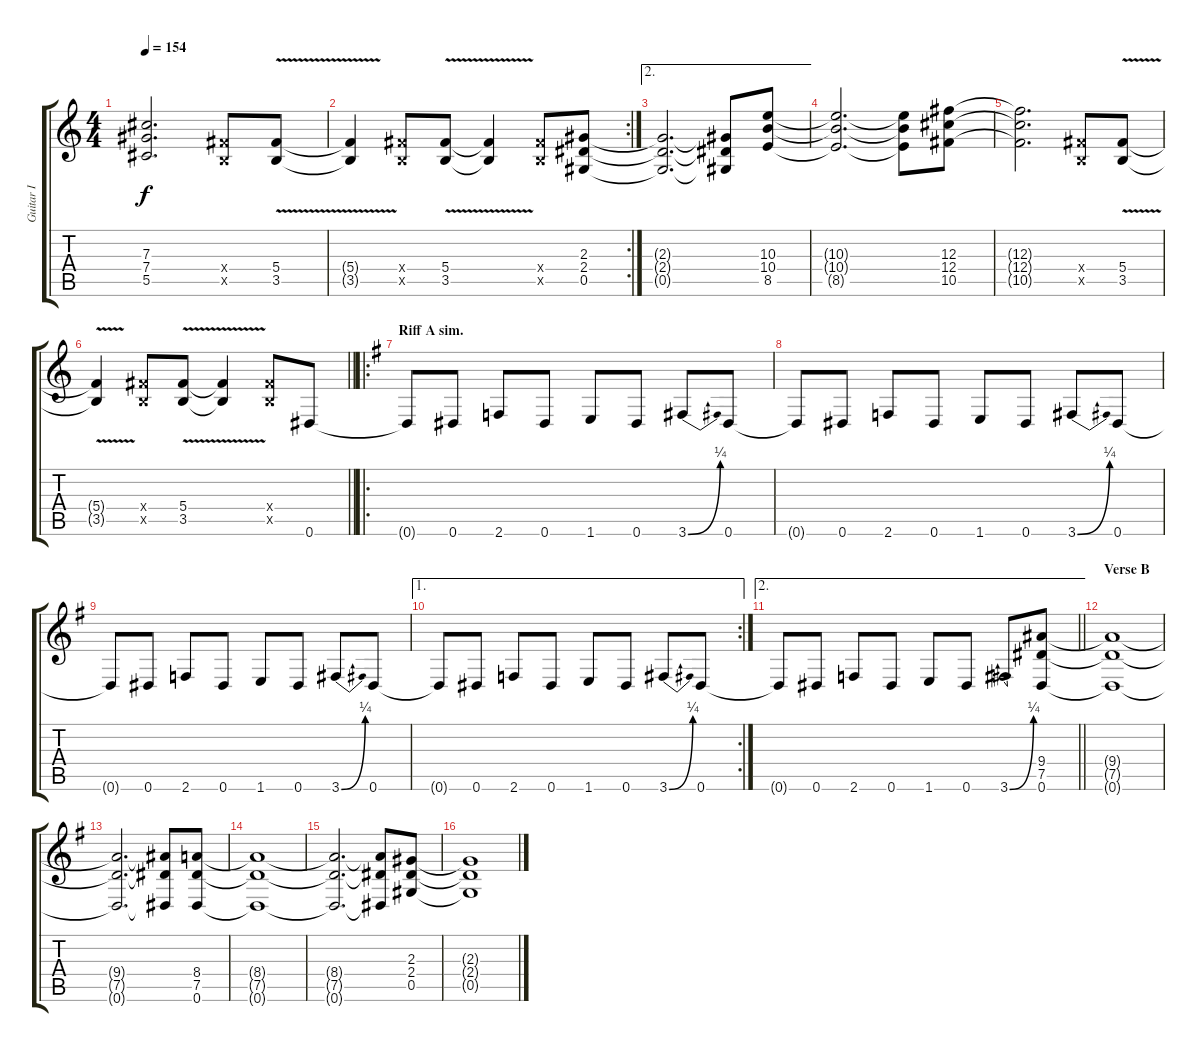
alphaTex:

\track ("Guitar I" "Guitar I") {instrument distortionguitar}
\staff {score tabs}
\tuning (Eb4 Bb3 Gb3 Db3 Ab2 Eb2) {hide}
\ts (4 4)
\tempo 154
\clef g2
\ks aminor
(7.3{t} 7.4{t} 5.5{t}).2{d dy f} (5.4{x} 3.5{x}).8 (5.4{v} 3.5{v}).8 |
\rc 2
(5.4{t} 3.5{t}).4 (5.4{x} 3.5{x}).8 (5.4{v} 3.5{v}).8 (5.4{t} 3.5{t}).4 (5.4{x} 3.5{x}).8 (2.3 2.4 0.5).8 |
\ae 2
(2.3{t} 2.4{t} 0.5{t}).2{d} (2.3{t} 2.4{t} 0.5{t}).8 (10.3 10.4 8.5).8 |
(10.3{t} 10.4{t} 8.5{t}).2{d} (10.3{t} 10.4{t} 8.5{t}).8 (12.3 12.4 10.5).8 |
(12.3{t} 12.4{t} 10.5{t}).2{d} (5.4{x} 3.5{x}).8 (5.4{v} 3.5{v}).8 |
\barLineRight lightlight
(5.4{t} 3.5{t}).4 (5.4{x} 3.5{x}).8 (5.4{v} 3.5{v}).8 (5.4{t} 3.5{t}).4 (5.4{x} 3.5{x}).8 0.6.8 |
\ro
\section ("" "Riff A sim.")
\ks eminor
0.6{t}.8 0.6.8 2.6.8 0.6.8 1.6.8 0.6.8 3.6{be (bend 0 0 60 1)}.8 0.6.8 |
0.6{t}.8 0.6.8 2.6.8 0.6.8 1.6.8 0.6.8 3.6{be (bend 0 0 60 1)}.8 0.6.8 |
0.6{t}.8 0.6.8 2.6.8 0.6.8 1.6.8 0.6.8 3.6{be (bend 0 0 60 1)}.8 0.6.8 |
\ae 1
\rc 2
0.6{t}.8 0.6.8 2.6.8 0.6.8 1.6.8 0.6.8 3.6{be (bend 0 0 60 1)}.8 0.6.8 |
\ae 2
\barLineRight lightlight
0.6{t}.8 0.6.8 2.6.8 0.6.8 1.6.8 0.6.8 3.6{be (bend 0 0 60 1)}.8 (9.4 7.5 0.6).8 |
\section ("" "Verse B")
(9.4{t} 7.5{t} 0.6{t}).1 |
(9.4{t} 7.5{t} 0.6{t}).2{d} (9.4{t} 7.5{t} 0.6{t}).8 (8.4 7.5 0.6).8 |
(8.4{t} 7.5{t} 0.6{t}).1 |
(8.4{t} 7.5{t} 0.6{t}).2{d} (8.4{t} 7.5{t} 0.6{t}).8 (2.3 2.4 0.5).8 |
(2.3{t} 2.4{t} 0.5{t}).1
